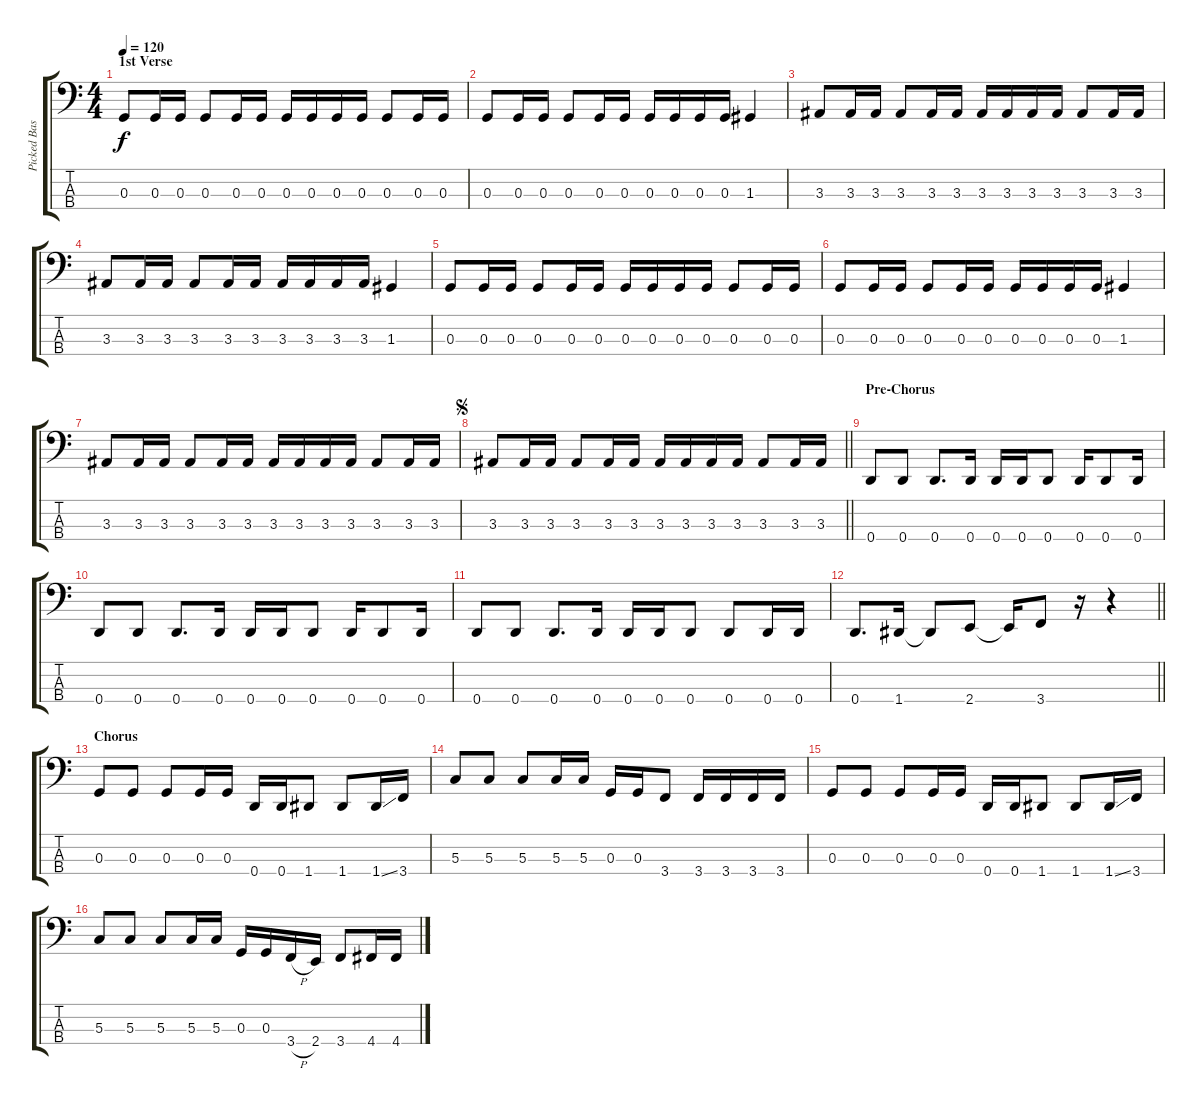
\track ("Picked Bass" "Picked Bas") {instrument electricbasspick}
\staff {score tabs}
\tuning (F2 C2 G1 D1) {hide}
\ts (4 4)
\section ("" "1st Verse")
\tempo 120
\clef f4
\ks c
0.3.8{dy f} 0.3.16 0.3.16 0.3.8 0.3.16 0.3.16 0.3.16 0.3.16 0.3.16 0.3.16 0.3.8 0.3.16 0.3.16 |
0.3.8 0.3.16 0.3.16 0.3.8 0.3.16 0.3.16 0.3.16 0.3.16 0.3.16 0.3.16 1.3.4 |
3.3.8 3.3.16 3.3.16 3.3.8 3.3.16 3.3.16 3.3.16 3.3.16 3.3.16 3.3.16 3.3.8 3.3.16 3.3.16 |
3.3.8 3.3.16 3.3.16 3.3.8 3.3.16 3.3.16 3.3.16 3.3.16 3.3.16 3.3.16 1.3.4 |
0.3.8 0.3.16 0.3.16 0.3.8 0.3.16 0.3.16 0.3.16 0.3.16 0.3.16 0.3.16 0.3.8 0.3.16 0.3.16 |
0.3.8 0.3.16 0.3.16 0.3.8 0.3.16 0.3.16 0.3.16 0.3.16 0.3.16 0.3.16 1.3.4 |
3.3.8 3.3.16 3.3.16 3.3.8 3.3.16 3.3.16 3.3.16 3.3.16 3.3.16 3.3.16 3.3.8 3.3.16 3.3.16 |
\jump segno
\barLineRight lightlight
3.3.8 3.3.16 3.3.16 3.3.8 3.3.16 3.3.16 3.3.16 3.3.16 3.3.16 3.3.16 3.3.8 3.3.16 3.3.16 |
\section ("" "Pre-Chorus")
0.4.8 0.4.8 0.4.8{d} 0.4.16 0.4.16 0.4.16 0.4.8 0.4.16 0.4.8 0.4.16 |
0.4.8 0.4.8 0.4.8{d} 0.4.16 0.4.16 0.4.16 0.4.8 0.4.16 0.4.8 0.4.16 |
0.4.8 0.4.8 0.4.8{d} 0.4.16 0.4.16 0.4.16 0.4.8 0.4.8 0.4.16 0.4.16 |
\barLineRight lightlight
0.4.8{d} 1.4.16 1.4{t}.8 2.4.8 2.4{t}.16 3.4.8 r.16 r.4 |
\section ("" "Chorus")
0.3.8 0.3.8 0.3.8 0.3.16 0.3.16 0.4.16 0.4.16 1.4.8 1.4.8 1.4{ss}.16 3.4.16 |
5.3.8 5.3.8 5.3.8 5.3.16 5.3.16 0.3.16 0.3.16 3.4.8 3.4.16 3.4.16 3.4.16 3.4.16 |
0.3.8 0.3.8 0.3.8 0.3.16 0.3.16 0.4.16 0.4.16 1.4.8 1.4.8 1.4{ss}.16 3.4.16 |
5.3.8 5.3.8 5.3.8 5.3.16 5.3.16 0.3.16 0.3.16 3.4{h}.16 2.4.16 3.4.8 4.4.16 4.4.16
